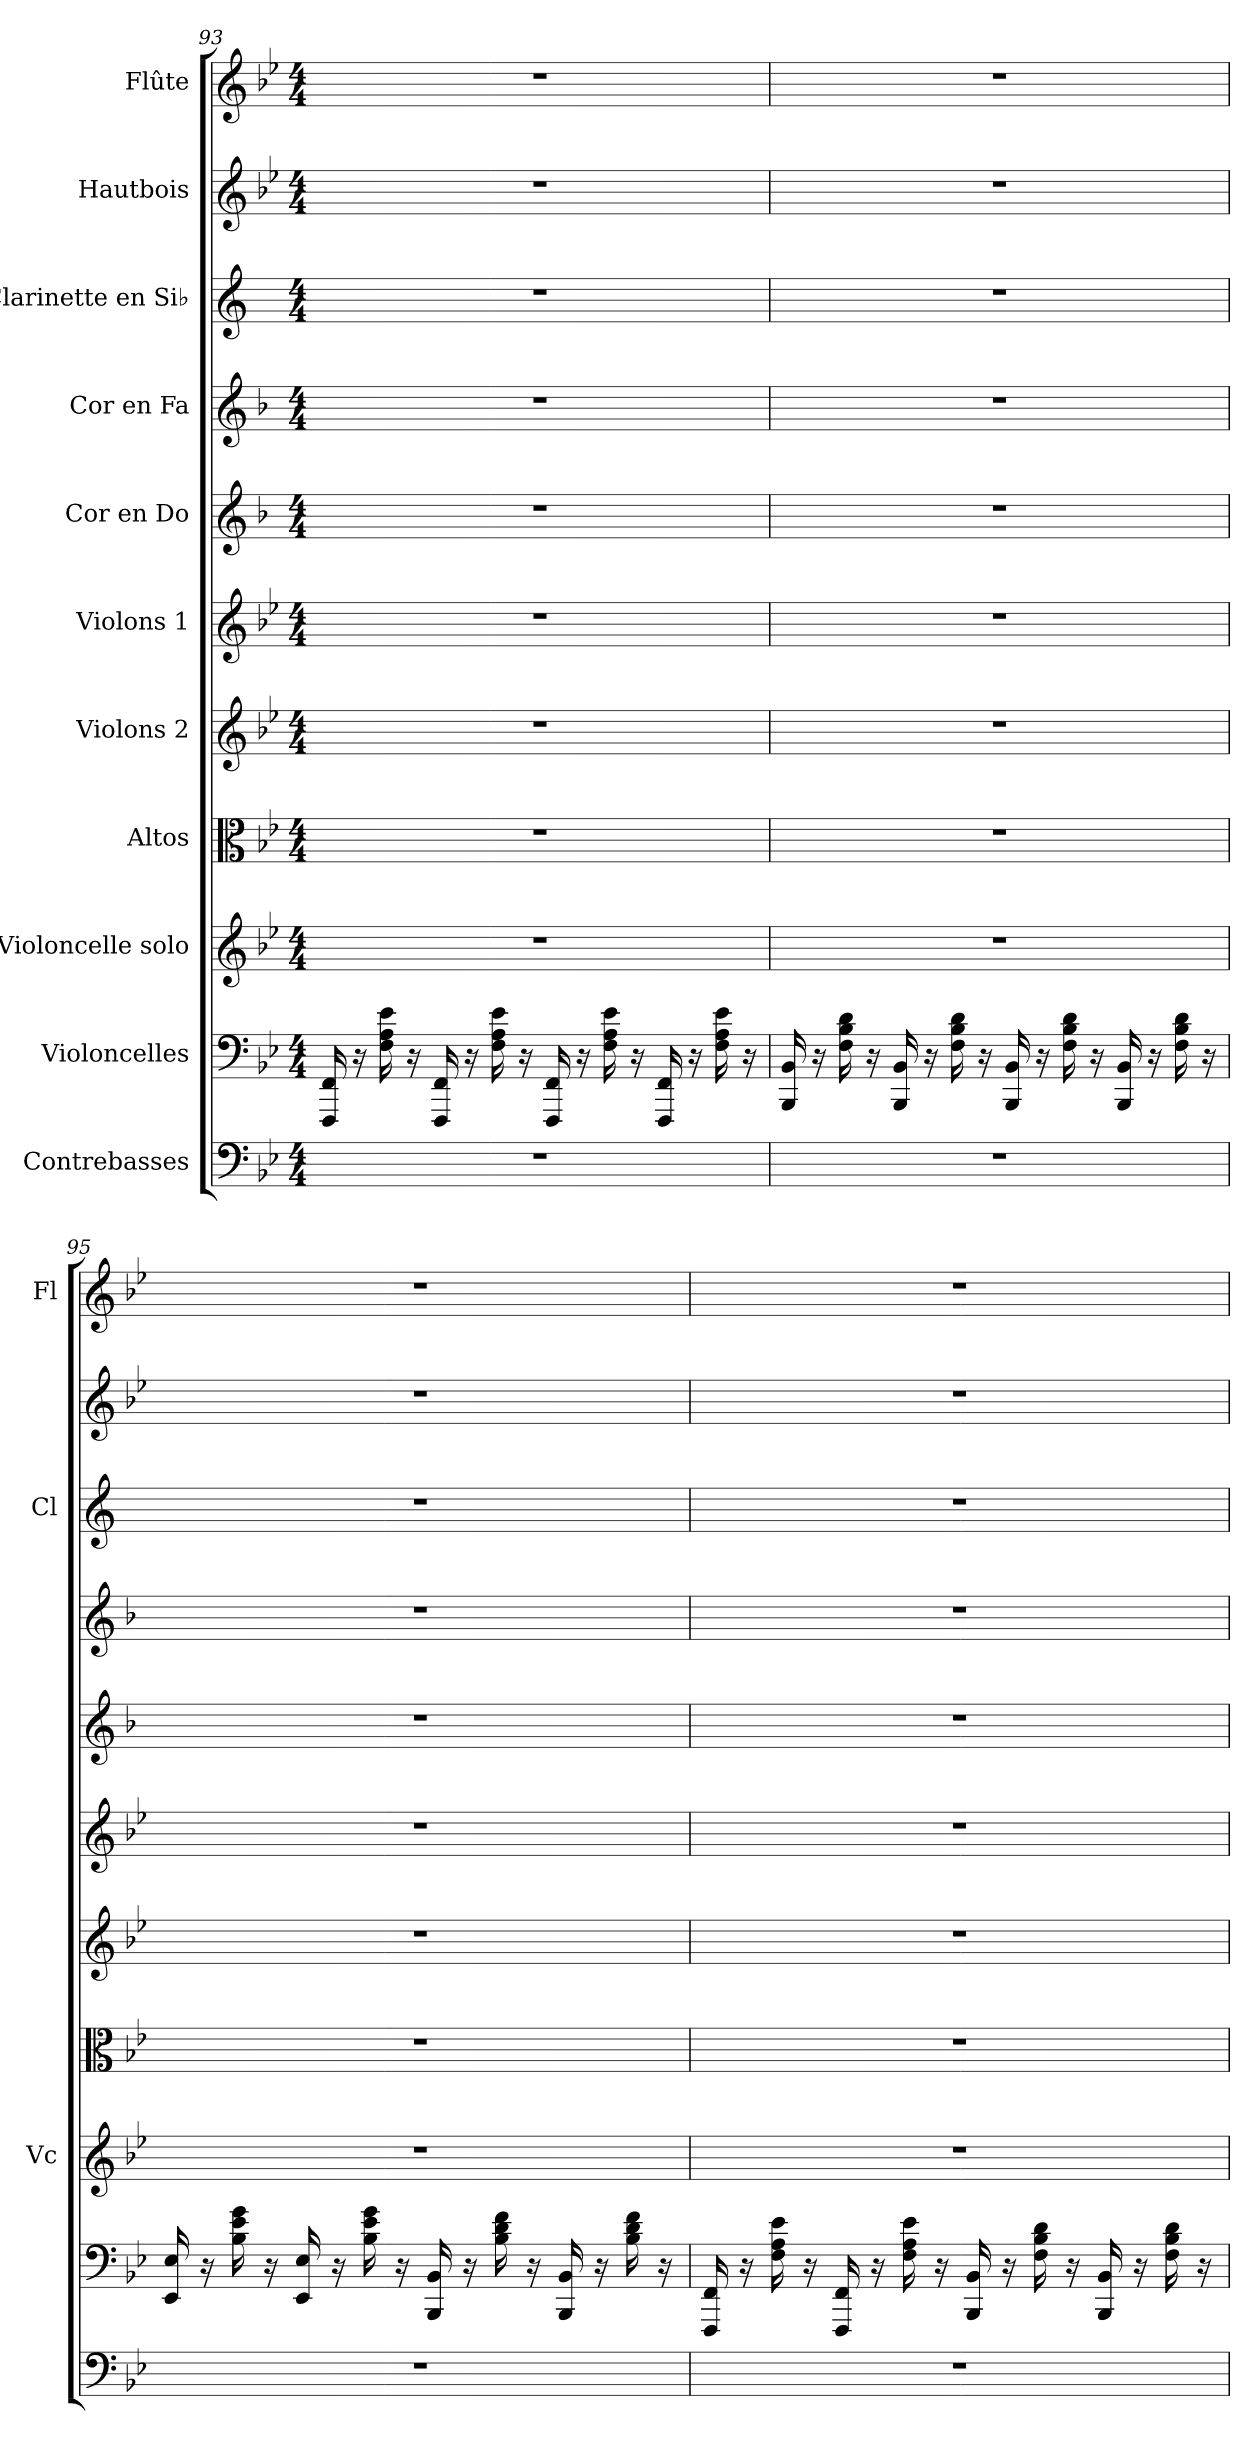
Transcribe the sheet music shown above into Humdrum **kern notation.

**kern	**kern	**kern	**kern	**kern	**kern	**kern	**kern	**kern	**kern	**kern
*part11	*part10	*part9	*part8	*part7	*part6	*part5	*part4	*part3	*part2	*part1
*staff11	*staff10	*staff9	*staff8	*staff7	*staff6	*staff5	*staff4	*staff3	*staff2	*staff1
*I"Contrebasses	*I"Violoncelles	*I"Violoncelle solo	*I"Altos	*I"Violons 2	*I"Violons 1	*I"Cor en Do	*I"Cor en Fa	*I"Clarinette en Si♭	*I"Hautbois	*I"Flûte
*	*	*I'Vc	*	*	*	*	*	*I'Cl	*	*I'Fl
*clefF4	*clefF4	*clefG2	*clefC3	*clefG2	*clefG2	*clefG2	*clefG2	*clefG2	*clefG2	*clefG2
*ITrd7c12	*	*	*	*	*	*ITrd4c7	*ITrd4c7	*ITrd1c2	*	*
*k[b-e-]	*k[b-e-]	*k[b-e-]	*k[b-e-]	*k[b-e-]	*k[b-e-]	*k[b-e-]	*k[b-e-]	*k[b-e-]	*k[b-e-]	*k[b-e-]
*M4/4	*M4/4	*M4/4	*M4/4	*M4/4	*M4/4	*M4/4	*M4/4	*M4/4	*M4/4	*M4/4
*MM80	*MM80	*MM80	*MM80	*MM80	*MM80	*MM80	*MM80	*MM80	*MM80	*MM80
=93	=93	=93	=93	=93	=93	=93	=93	=93	=93	=93
1r	16FFF/ 16FF/	1r	1r	1r	1r	1r	1r	1r	1r	1r
.	16r	.	.	.	.	.	.	.	.	.
.	16F\ 16A\ 16e-\	.	.	.	.	.	.	.	.	.
.	16r	.	.	.	.	.	.	.	.	.
.	16FFF/ 16FF/	.	.	.	.	.	.	.	.	.
.	16r	.	.	.	.	.	.	.	.	.
.	16F\ 16A\ 16e-\	.	.	.	.	.	.	.	.	.
.	16r	.	.	.	.	.	.	.	.	.
.	16FFF/ 16FF/	.	.	.	.	.	.	.	.	.
.	16r	.	.	.	.	.	.	.	.	.
.	16F\ 16A\ 16e-\	.	.	.	.	.	.	.	.	.
.	16r	.	.	.	.	.	.	.	.	.
.	16FFF/ 16FF/	.	.	.	.	.	.	.	.	.
.	16r	.	.	.	.	.	.	.	.	.
.	16F\ 16A\ 16e-\	.	.	.	.	.	.	.	.	.
.	16r	.	.	.	.	.	.	.	.	.
!!LO:PB:g=z
=94	=94	=94	=94	=94	=94	=94	=94	=94	=94	=94
*	*	*	*	*	*	*	*	*	*	*MM110
1r	16BBB-/ 16BB-/	1r	1r	1r	1r	1r	1r	1r	1r	1r
.	16r	.	.	.	.	.	.	.	.	.
.	16F\ 16B-\ 16d\	.	.	.	.	.	.	.	.	.
.	16r	.	.	.	.	.	.	.	.	.
.	16BBB-/ 16BB-/	.	.	.	.	.	.	.	.	.
.	16r	.	.	.	.	.	.	.	.	.
.	16F\ 16B-\ 16d\	.	.	.	.	.	.	.	.	.
.	16r	.	.	.	.	.	.	.	.	.
.	16BBB-/ 16BB-/	.	.	.	.	.	.	.	.	.
.	16r	.	.	.	.	.	.	.	.	.
.	16F\ 16B-\ 16d\	.	.	.	.	.	.	.	.	.
.	16r	.	.	.	.	.	.	.	.	.
.	16BBB-/ 16BB-/	.	.	.	.	.	.	.	.	.
.	16r	.	.	.	.	.	.	.	.	.
.	16F\ 16B-\ 16d\	.	.	.	.	.	.	.	.	.
.	16r	.	.	.	.	.	.	.	.	.
=95	=95	=95	=95	=95	=95	=95	=95	=95	=95	=95
1r	16EE-/ 16E-/	1r	1r	1r	1r	1r	1r	1r	1r	1r
.	16r	.	.	.	.	.	.	.	.	.
.	16B-\ 16e-\ 16g\	.	.	.	.	.	.	.	.	.
.	16r	.	.	.	.	.	.	.	.	.
.	16EE-/ 16E-/	.	.	.	.	.	.	.	.	.
.	16r	.	.	.	.	.	.	.	.	.
.	16B-\ 16e-\ 16g\	.	.	.	.	.	.	.	.	.
.	16r	.	.	.	.	.	.	.	.	.
.	16BBB-/ 16BB-/	.	.	.	.	.	.	.	.	.
.	16r	.	.	.	.	.	.	.	.	.
.	16B-\ 16d\ 16f\	.	.	.	.	.	.	.	.	.
.	16r	.	.	.	.	.	.	.	.	.
.	16BBB-/ 16BB-/	.	.	.	.	.	.	.	.	.
.	16r	.	.	.	.	.	.	.	.	.
.	16B-\ 16d\ 16f\	.	.	.	.	.	.	.	.	.
.	16r	.	.	.	.	.	.	.	.	.
!!LO:PB:g=z
=96	=96	=96	=96	=96	=96	=96	=96	=96	=96	=96
1r	16FFF/ 16FF/	1r	1r	1r	1r	1r	1r	1r	1r	1r
.	16r	.	.	.	.	.	.	.	.	.
.	16F\ 16A\ 16e-\	.	.	.	.	.	.	.	.	.
.	16r	.	.	.	.	.	.	.	.	.
.	16FFF/ 16FF/	.	.	.	.	.	.	.	.	.
.	16r	.	.	.	.	.	.	.	.	.
.	16F\ 16A\ 16e-\	.	.	.	.	.	.	.	.	.
.	16r	.	.	.	.	.	.	.	.	.
.	16BBB-/ 16BB-/	.	.	.	.	.	.	.	.	.
.	16r	.	.	.	.	.	.	.	.	.
.	16F\ 16B-\ 16d\	.	.	.	.	.	.	.	.	.
.	16r	.	.	.	.	.	.	.	.	.
.	16BBB-/ 16BB-/	.	.	.	.	.	.	.	.	.
.	16r	.	.	.	.	.	.	.	.	.
.	16F\ 16B-\ 16d\	.	.	.	.	.	.	.	.	.
.	16r	.	.	.	.	.	.	.	.	.
=	=	=	=	=	=	=	=	=	=	=
*-	*-	*-	*-	*-	*-	*-	*-	*-	*-	*-
